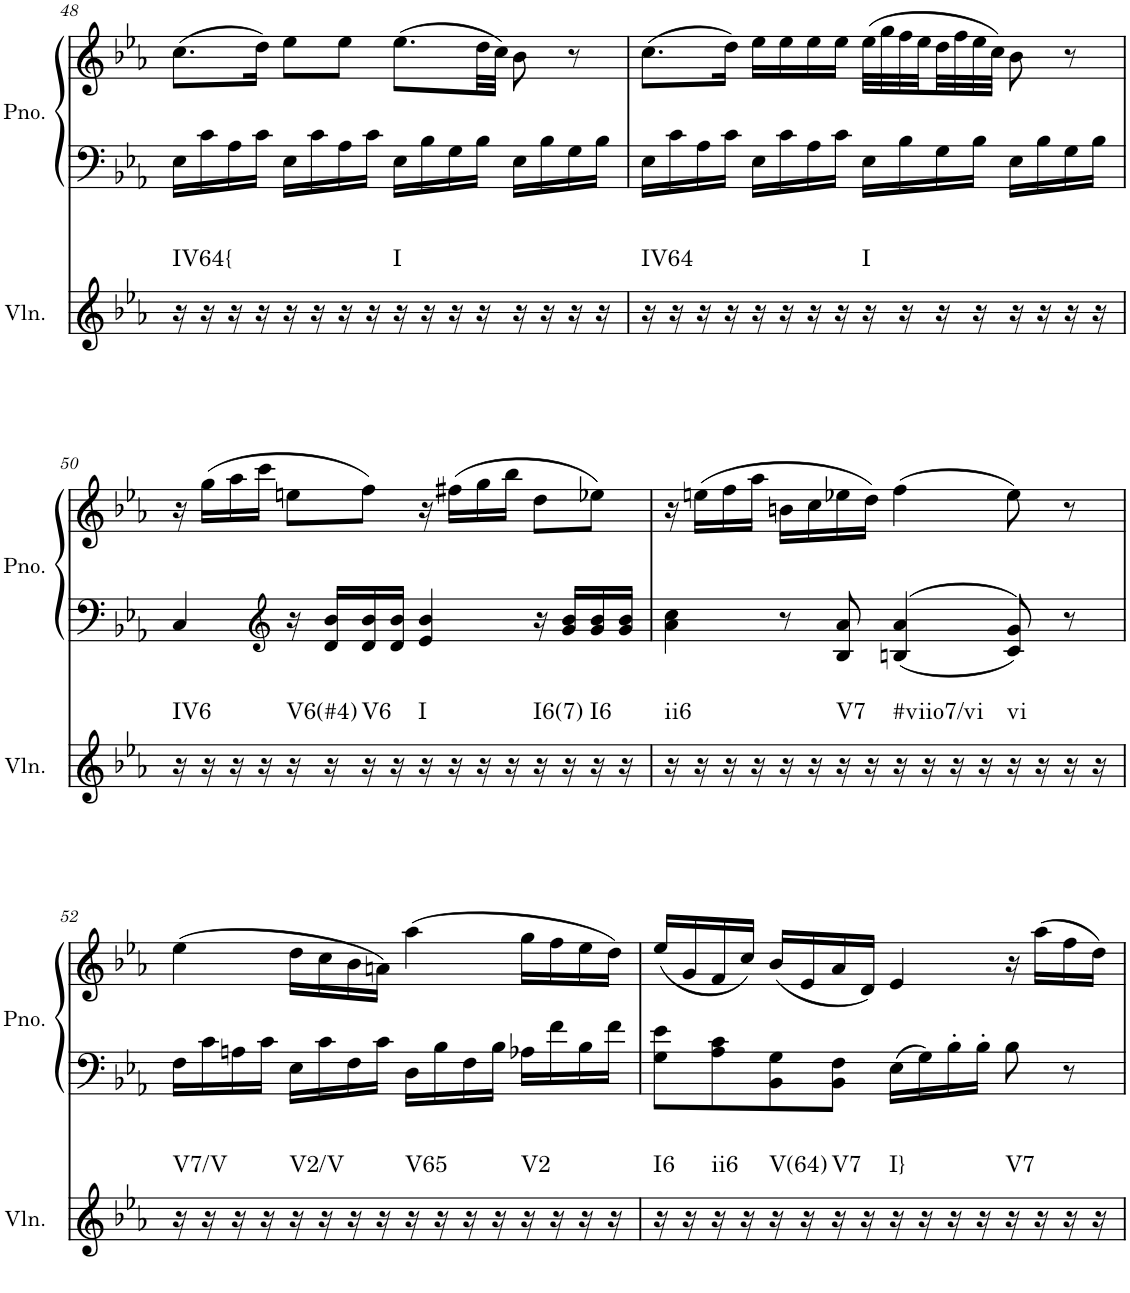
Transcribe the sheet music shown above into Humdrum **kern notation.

**kern	**harte	**kern	**kern
*part2	*part2	*part1	*part1
*staff3	*	*staff2	*staff1
*I"Violin	*	*I"Piano, Piano right	*
*I'Vln.	*	*I'Pno.	*
!!LO:PB:g=z
*clefG2	*	*clefG2	*clefG2
*k[b-e-a-]	*	*k[b-e-a-]	*k[b-e-a-]
*M4/4	*	*M4/4	*M4/4
=48	=48	=48	=48
!	!LO:H:kt=IV64{	!	!
16r	N	16E-\LL	(8.cc\L
16r	.	16c\	.
16r	.	16A-\	.
16r	.	16c\JJ	16dd\Jk)
16r	.	16E-\LL	8ee-\L
16r	.	16c\	.
16r	.	16A-\	8ee-\J
16r	.	16c\JJ	.
!	!LO:H:kt=I	!	!
16r	N	16E-\LL	(8.ee-\L
16r	.	16B-\	.
16r	.	16G\	.
16r	.	16B-\JJ	32dd\LL
.	.	.	32cc\JJJ)
16r	.	16E-\LL	8b-\
16r	.	16B-\	.
16r	.	16G\	8r
16r	.	16B-\JJ	.
=49	=49	=49	=49
!	!LO:H:kt=IV64	!	!
16r	N	16E-\LL	(8.cc\L
16r	.	16c\	.
16r	.	16A-\	.
16r	.	16c\JJ	16dd\Jk)
16r	.	16E-\LL	16ee-\LL
16r	.	16c\	16ee-\
16r	.	16A-\	16ee-\
16r	.	16c\JJ	16ee-\JJ
!	!LO:H:kt=I	!	!
16r	N	16E-\LL	(32ee-\LLL
.	.	.	32gg\
16r	.	16B-\	32ff\
.	.	.	32ee-\
16r	.	16G\	32dd\
.	.	.	32ff\
16r	.	16B-\JJ	32ee-\
.	.	.	32cc\JJJ)
16r	.	16E-\LL	8b-\
16r	.	16B-\	.
16r	.	16G\	8r
16r	.	16B-\JJ	.
!!LO:LB:g=z
=50	=50	=50	=50
!	!LO:H:kt=IV6	!	!
16r	N	4C/	16r
16r	.	.	(16gg\LL
16r	.	.	16aa-\
16r	.	.	16ccc\JJ
*	*	*clefG2	*
!	!LO:H:kt=V6(#4)	!	!
16r	N	16r	8een\L
16r	.	16d/ 16b-/LL	.
!	!LO:H:kt=V6	!	!
16r	N	16d/ 16b-/	8ff\J)
16r	.	16d/ 16b-/JJ	.
!	!LO:H:kt=I	!	!
16r	N	4e-/ 4b-/	16r
16r	.	.	(16ff#X\LL
16r	.	.	16gg\
16r	.	.	16bb-\JJ
!	!LO:H:kt=I6(7)	!	!
16r	N	16r	8dd\L
16r	.	16g/ 16b-/LL	.
!	!LO:H:kt=I6	!	!
16r	N	16g/ 16b-/	8ee-X\J)
16r	.	16g/ 16b-/JJ	.
=51	=51	=51	=51
!	!LO:H:kt=ii6	!	!
16r	N	4a-\ 4cc\	16r
16r	.	.	(16een\LL
16r	.	.	16ff\
16r	.	.	16aa-\JJ
16r	.	8r	16bn\LL
16r	.	.	16cc\
!	!LO:H:kt=V7	!	!
16r	N	8B-/ 8a-/	16ee-X\
16r	.	.	16dd\JJ)
!	!LO:H:kt=#viio7/vi	!	!
16r	N	4Bn/ 4a-/	(4ff\
16r	.	.	.
16r	.	.	.
16r	.	.	.
!	!LO:H:kt=vi	!	!
16r	N	8c/ 8g/	8ee-\)
16r	.	.	.
16r	.	8r	8r
16r	.	.	.
!!LO:LB:g=z
=52	=52	=52	=52
!	!LO:H:kt=V7/V	!	!
16r	N	16F\LL	(4ee-\
16r	.	16c\	.
16r	.	16An\	.
16r	.	16c\JJ	.
!	!LO:H:kt=V2/V	!	!
16r	N	16E-\LL	16dd\LL
16r	.	16c\	16cc\
16r	.	16F\	16b-\
16r	.	16c\JJ	16an\JJ)
!	!LO:H:kt=V65	!	!
16r	N	16D\LL	(4aa-\
16r	.	16B-\	.
16r	.	16F\	.
16r	.	16B-\JJ	.
!	!LO:H:kt=V2	!	!
16r	N	16A-X\LL	16gg\LL
16r	.	16f\	16ff\
16r	.	16B-\	16ee-\
16r	.	16f\JJ	16dd\JJ)
=53	=53	=53	=53
!	!LO:H:kt=I6	!	!
16r	N	8G\ 8e-\L	(16ee-/LL
16r	.	.	16g/
!	!LO:H:kt=ii6	!	!
16r	N	8A-\ 8c\	16f/
16r	.	.	16cc/JJ)
!	!LO:H:kt=V(64)	!	!
16r	N	8BB-\ 8G\	(16b-/LL
16r	.	.	16e-/
!	!LO:H:kt=V7	!	!
16r	N	8BB-\ 8F\J	16a-/
16r	.	.	16d/JJ)
!	!LO:H:kt=I}	!	!
16r	N	16E-\LL	4e-/
16r	.	16G\	.
16r	.	16B-'\	.
16r	.	16B-'\JJ	.
!	!LO:H:kt=V7	!	!
16r	N	8B-\	16r
16r	.	.	(16aa-\LL
16r	.	8r	16ff\
16r	.	.	16dd\JJ)
=	=	=	=
*-	*-	*-	*-
